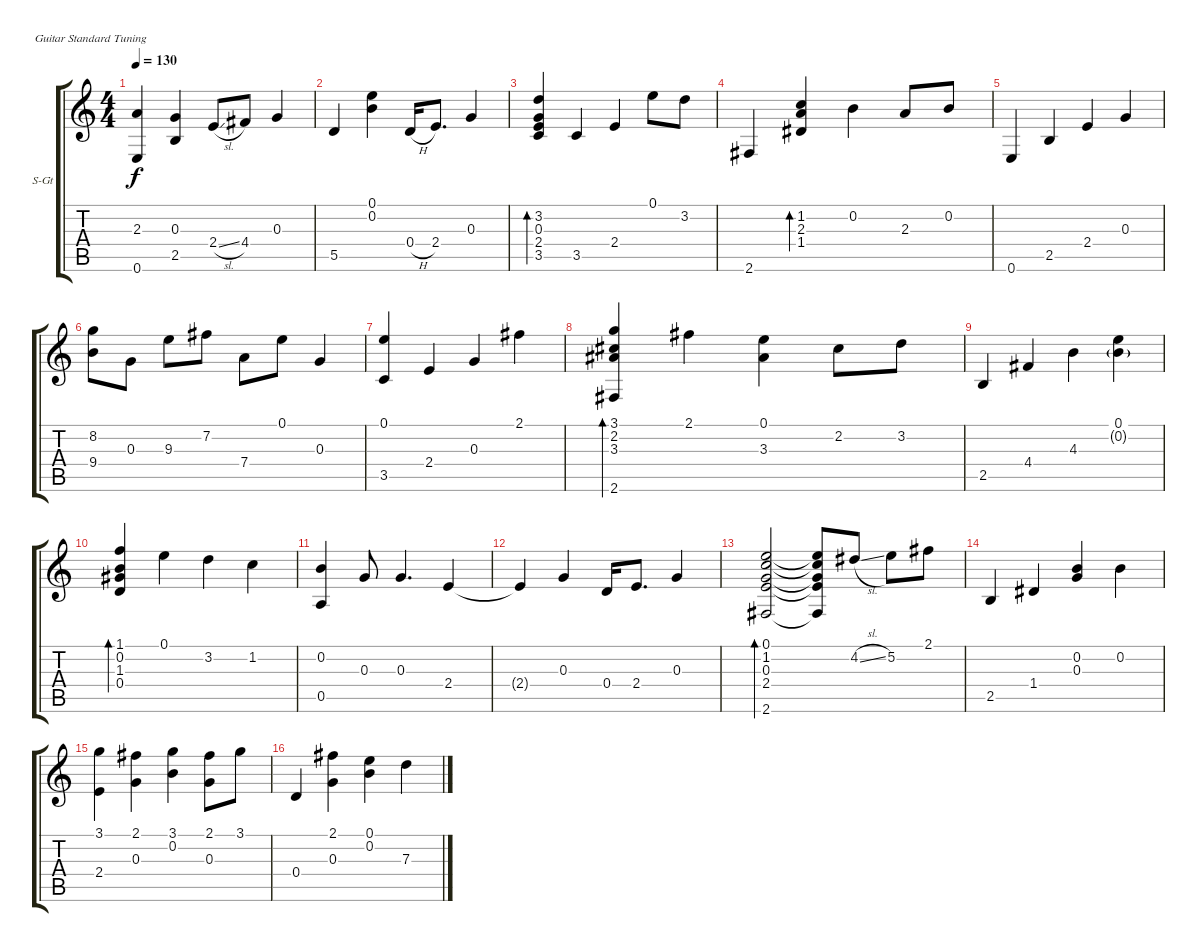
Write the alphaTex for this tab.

\bracketExtendMode groupsimilarinstruments
\firstSystemTrackNameOrientation horizontal
\otherSystemsTrackNameOrientation horizontal
\track ("Track 1" "S-Gt") {instrument acousticguitarsteel}
\staff {score tabs}
\tuning (E4 B3 G3 D3 A2 E2)
\ts (4 4)
\tempo 130
\clef g2
\ks c
(2.3 0.6).4{dy f} (0.3 2.5).4 2.4{sl}.8 4.4.8 0.3.4 |
5.5.4 (0.1 0.2).4 0.4{h}.16 2.4.8{d} 0.3.4 |
(3.2 0.3 2.4 3.5).4{bd 480} 3.5.4 2.4.4 0.1.8 3.2.8 |
2.6.4 (1.2 2.3 1.4).4{bd 480} 0.2.4 2.3.8 0.2.8 |
0.6.4 2.5.4 2.4.4 0.3.4 |
(8.2 9.4).8 0.3.8 9.3.8 7.2.8 7.4.8 0.1.8 0.3.4 |
(0.1 3.5).4 2.4.4 0.3.4 2.1.4 |
(3.1 2.2 3.3 2.6).4{bd 60} 2.1.4 (0.1 3.3).4 2.2.8 3.2.8 |
2.5.4 4.4.4 4.3.4 (0.1 0.2{g}).4 |
(1.1 0.2 1.3 0.4).4{bd 480} 0.1.4 3.2.4 1.2.4 |
(0.2 0.5).4 0.3.8 0.3.4{d} 2.4.4 |
2.4{t}.4 0.3.4 0.4.16 2.4.8{d} 0.3.4 |
(0.1 1.2 0.3 2.4 2.6).2{bd 240} (0.1{t} 1.2{t} 0.3{t} 2.4{t} 2.6{t}).8 4.2{sl}.8 5.2.8 2.1.8 |
2.5.4 1.4.4 (0.2 0.3).4 0.2.4 |
(3.1 2.4).4 (2.1 0.3).4 (3.1 0.2).4 (2.1 0.3).8 3.1.8 |
0.4.4 (2.1 0.3).4 (0.1 0.2).4 7.3.4
